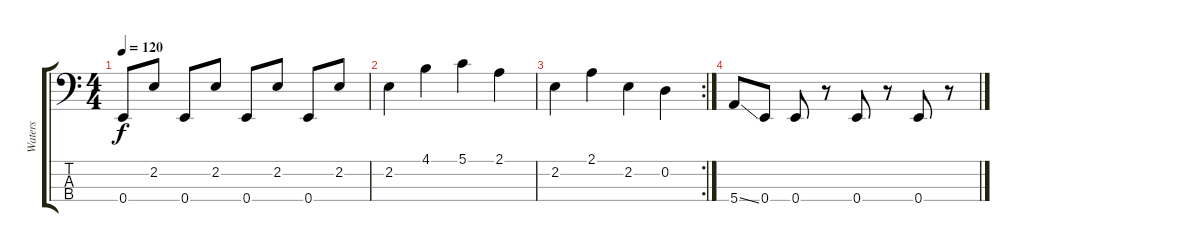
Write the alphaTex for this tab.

\track ("Waters" "Waters") {instrument electricbassfinger}
\staff {score tabs}
\tuning (G2 D2 A1 E1) {hide}
\ts (4 4)
\tempo 120
\clef f4
\ks c
0.4.8{dy f} 2.2.8 0.4.8 2.2.8 0.4.8 2.2.8 0.4.8 2.2.8 |
2.2.4 4.1.4 5.1.4 2.1.4 |
\rc 2
2.2.4 2.1.4 2.2.4 0.2.4 |
5.4{ss}.8 0.4.8 0.4.8 r.8 0.4.8 r.8 0.4.8 r.8
